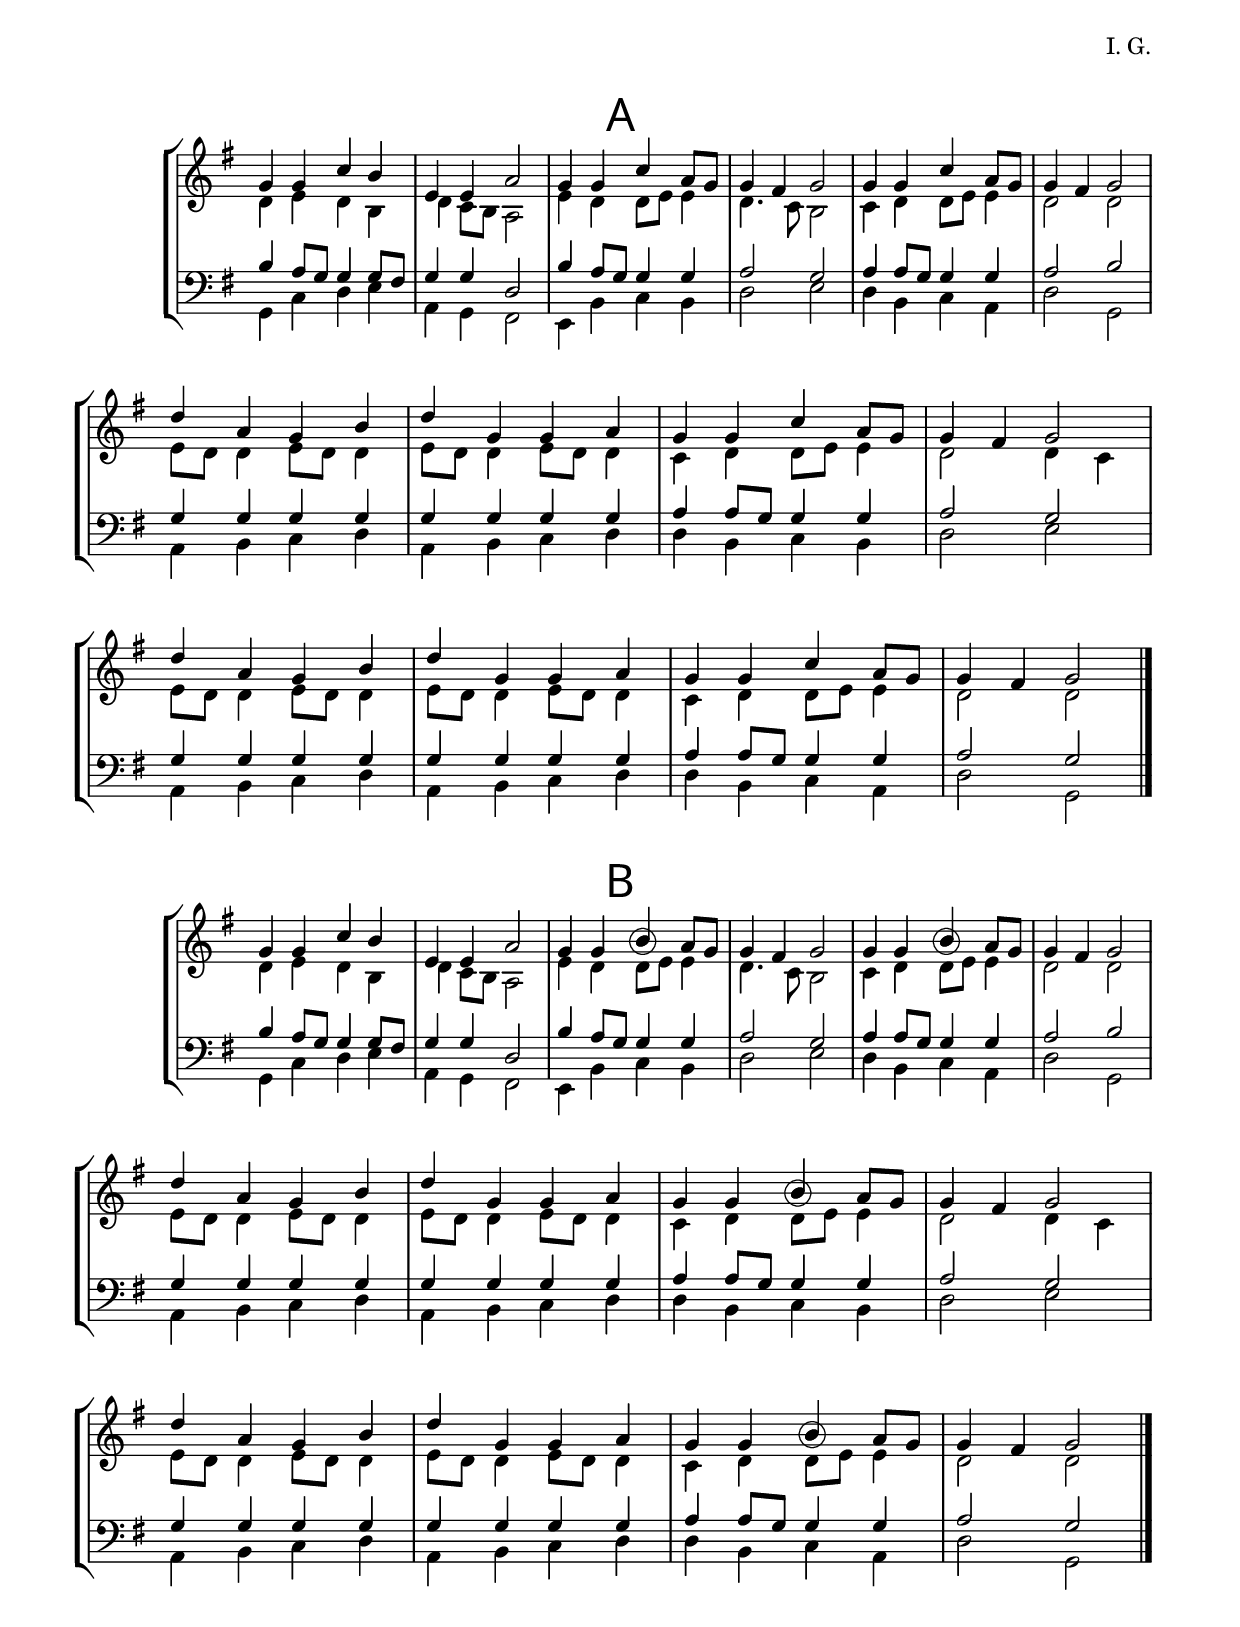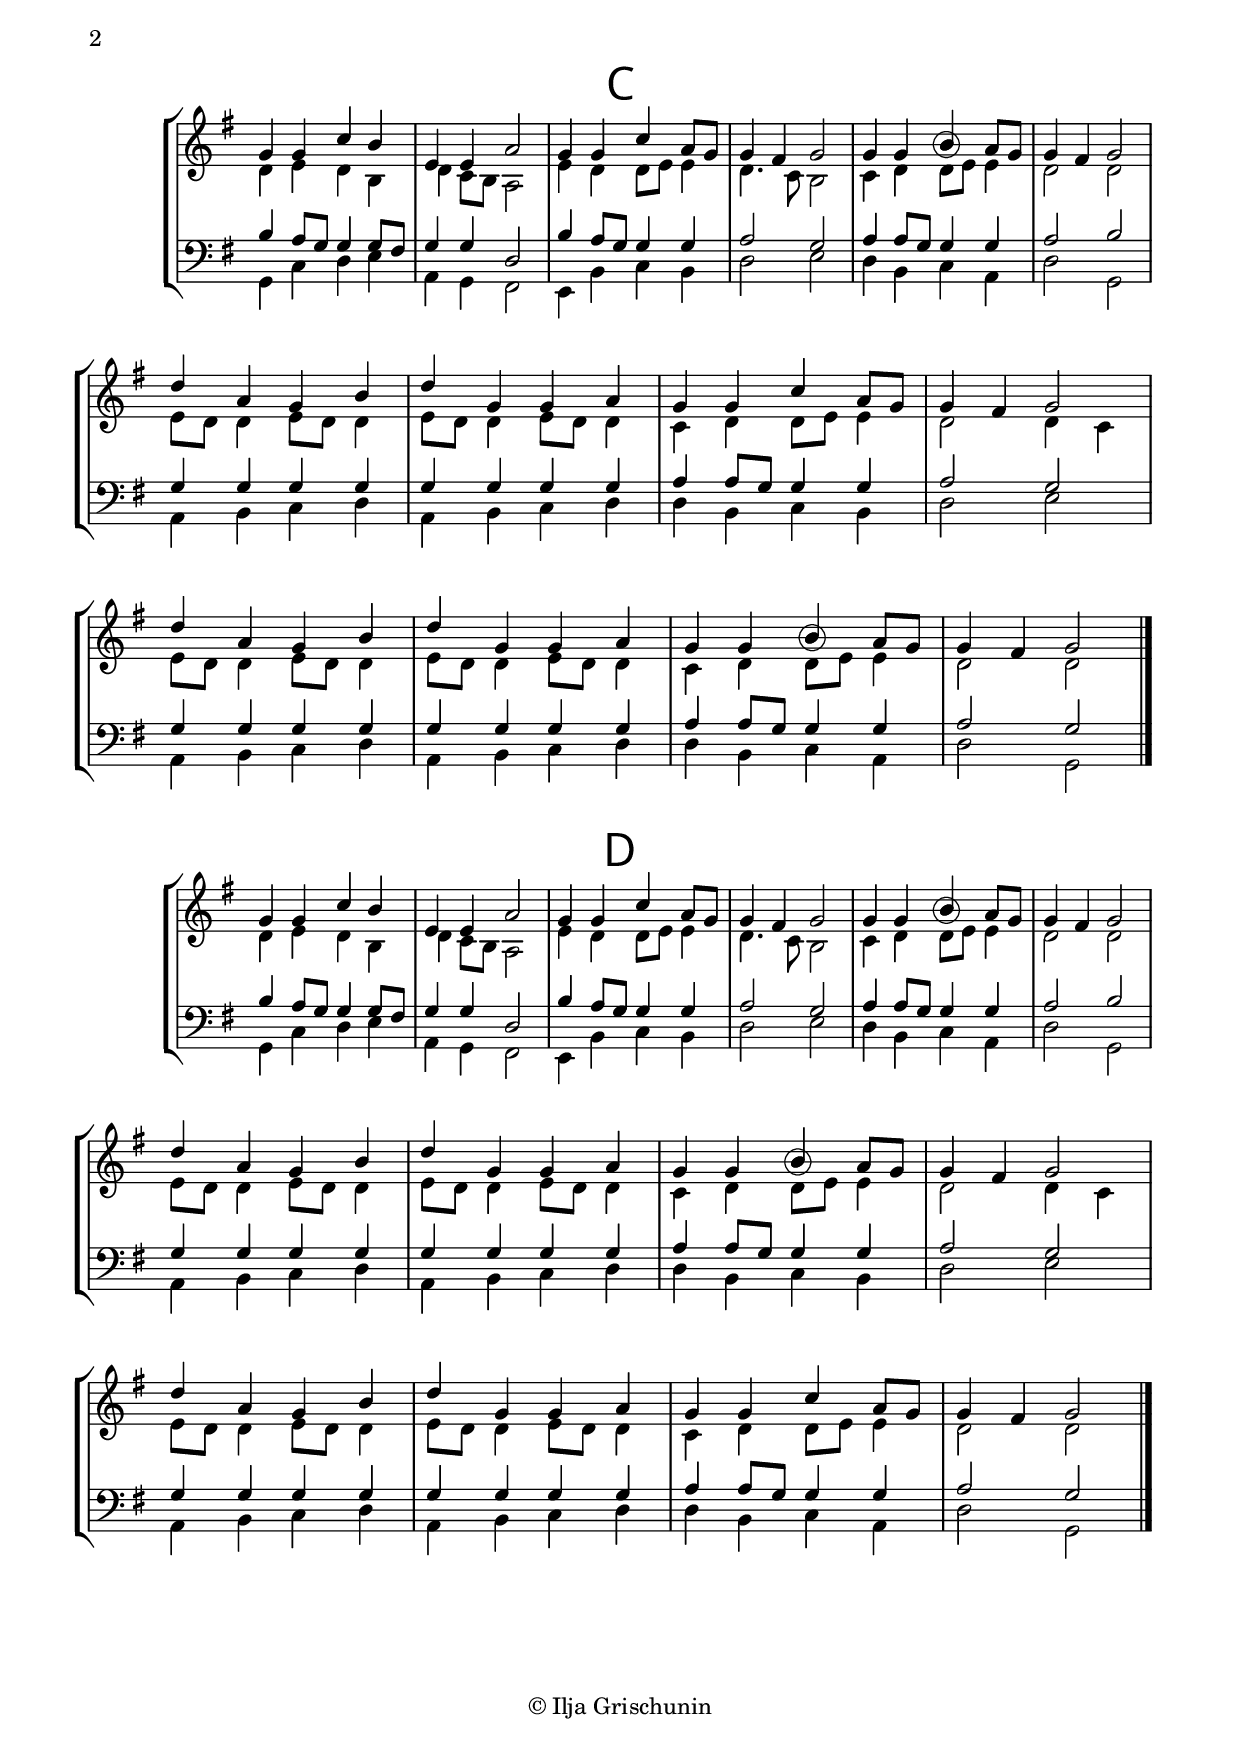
\version "2.19.15"

\language "deutsch"

\paper {
  %#(set-paper-size "a4")
  top-system-spacing #'basic-distance = #5
  top-markup-spacing #'basic-distance = #5
  markup-system-spacing #'basic-distance = #5
  system-system-spacing #'basic-distance = #15
  score-system-spacing #'basic-distance = #25
  last-bottom-spacing #'basic-distance = #20
  left-margin = 15
  right-margin = 15
}

\layout {
  \context {
    \PianoStaff
    \consists #Span_stem_engraver
  }
}

circle =
\once \override NoteHead.stencil =
#(lambda (grob)
   (let* ((note (ly:note-head::print grob))
          (combo-stencil (ly:stencil-add
                          note
                          (circle-stencil note 0.1 0.5))))
     (ly:make-stencil (ly:stencil-expr combo-stencil)
       (ly:stencil-extent note X)
       (ly:stencil-extent note Y))))

sopranoErste = \relative c'' {
  \clef treble
  \key g \major
  \override Staff.TimeSignature.stencil = ##f
  g4 g c h e, e a2
  \repeat unfold 2 {g4 g c a8 g g4 fis g2}
  \repeat unfold 2 {
    d'4 a g h d g, g a g g c a8 g g4 fis g2
  }
  \bar "|."
}

sopranoZweite = \relative c'' {
  \clef treble
  \key g \major
  \override Staff.TimeSignature.stencil = ##f
  g4 g c h e, e a2
  \repeat unfold 2 {g4 g {\circle h} a8 g g4 fis g2}
  \repeat unfold 2 {
    d'4 a g h d g, g a g g {\circle h} a8 g g4 fis g2
  }
  \bar "|."
}

sopranoDritte = \relative c'' {
  \clef treble
  \key g \major
  \override Staff.TimeSignature.stencil = ##f
  g4 g c h e, e a2
  g4 g c a8 g g4 fis g2
  g4 g {\circle h} a8 g g4 fis g2
  d'4 a g h d g, g a g g {\circle h} a8 g g4 fis g2
  d'4 a g h d g, g a g g c a8 g g4 fis g2
  \bar "|."
}

sopranoVierte = \relative c'' {
  \clef treble
  \key g \major
  \override Staff.TimeSignature.stencil = ##f
  g4 g c h e, e a2
  g4 g c a8 g g4 fis g2
  g4 g {\circle h} a8 g g4 fis g2
  d'4 a g h d g, g a g g c a8 g g4 fis g2
  d'4 a g h d g, g a g g {\circle h} a8 g g4 fis g2
  \bar "|."
}

alt = \relative c' {
  \clef treble
  \key g \major
  \override Staff.TimeSignature.stencil = ##f
  d4 e d h d c8 h a2
  e'4 d d8 e e4 d4. c8 h2
  c4 d d8 e e4 d2 d
  \break
  \repeat unfold 4 {e8 d d4} c d d8 e e4 d2 d4 c
  \repeat unfold 4 {e8 d d4} c d d8 e e4 d2 d
  \bar "|."
}

tenor = \relative c' {
  \clef bass
  \key g \major
  \override Staff.TimeSignature.stencil = ##f
  h4 a8 g g4 g8 fis g4 g d2
  h'4 a8 g g4 g a2 g
  a4 a8 g g4 g a2 h
  \repeat unfold 2 {\repeat unfold 8 {g4} a a8 g g4 g a2 g}
  \bar "|."
}

bas = \relative c {
  \clef bass
  \key g \major
  \override Staff.TimeSignature.stencil = ##f
  g4 c d e a, g fis2
  e4 h' c h d2 e
  d4 h c a d2 g,
  \repeat unfold 2 {a4 h c d}
  d h c h d2 e
  \repeat unfold 2 {a,4 h c d}
  d h c a d2 g,
  \bar "|."
}

\book {
  \paper {
    print-all-headers = ##t
    scoreTitleMarkup = \markup {
      \fill-line {
        %\null
        \override #'(font-name . "GothicG")
        \fontsize #6
        \bold
        \fromproperty #'header:title
      }
    }
  }
  \header {
    composer = "I. G."
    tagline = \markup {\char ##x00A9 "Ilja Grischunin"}
  }
  \markup { \vspace #1 }
%%%%%%%%%%%%%%%%%%%%% ERSTE %%%%%%%%%%%%%%%%%%%
  \score {
    \new StaffGroup <<
      \new Staff {
        <<\sopranoErste \\ \alt>>
      }
      \new Staff {
        <<\tenor \\ \bas>>
      }
    >>
    \header {
      title = "A"
      composer = ##f
    }
    \layout {
      \context {
        \Score
        %\override StaffGrouper.staff-staff-spacing.basic-distance = #13
        \remove "Bar_number_engraver"
      }
    }
  }
  %\pageBreak
%%%%%%%%%%%%%%%%%%%%% ZWEITE %%%%%%%%%%%%%%%%%%%
  \score {
    \new StaffGroup <<
      \new Staff {
        <<\sopranoZweite \\ \alt>>
      }
      \new Staff {
        <<\tenor \\ \bas>>
      }
    >>
    \header {
      title = "B"
      composer = ##f
    }
    \layout {
      \context {
        \Score
        %\override StaffGrouper.staff-staff-spacing.basic-distance = #13
        \remove "Bar_number_engraver"
      }
    }
  }
%%%%%%%%%%%%%%%%%%%%% DRITTE %%%%%%%%%%%%%%%%%%%
  \score {
    \new StaffGroup <<
      \new Staff {
        <<\sopranoVierte \\ \alt>>
      }
      \new Staff {
        <<\tenor \\ \bas>>
      }
    >>
    \header {
      title = "C"
      composer = ##f
    }
    \layout {
      \context {
        \Score
        %\override StaffGrouper.staff-staff-spacing.basic-distance = #13
        \remove "Bar_number_engraver"
      }
    }
  }
%%%%%%%%%%%%%%%%%%%%% VIERTE %%%%%%%%%%%%%%%%%%%
  \score {
    \new StaffGroup <<
      \new Staff {
        <<\sopranoDritte \\ \alt>>
      }
      \new Staff {
        <<\tenor \\ \bas>>
      }
    >>
    \header {
      title = "D"
      composer = ##f
    }
    \layout {
      \context {
        \Score
        %\override StaffGrouper.staff-staff-spacing.basic-distance = #13
        \remove "Bar_number_engraver"
      }
    }
  }
}